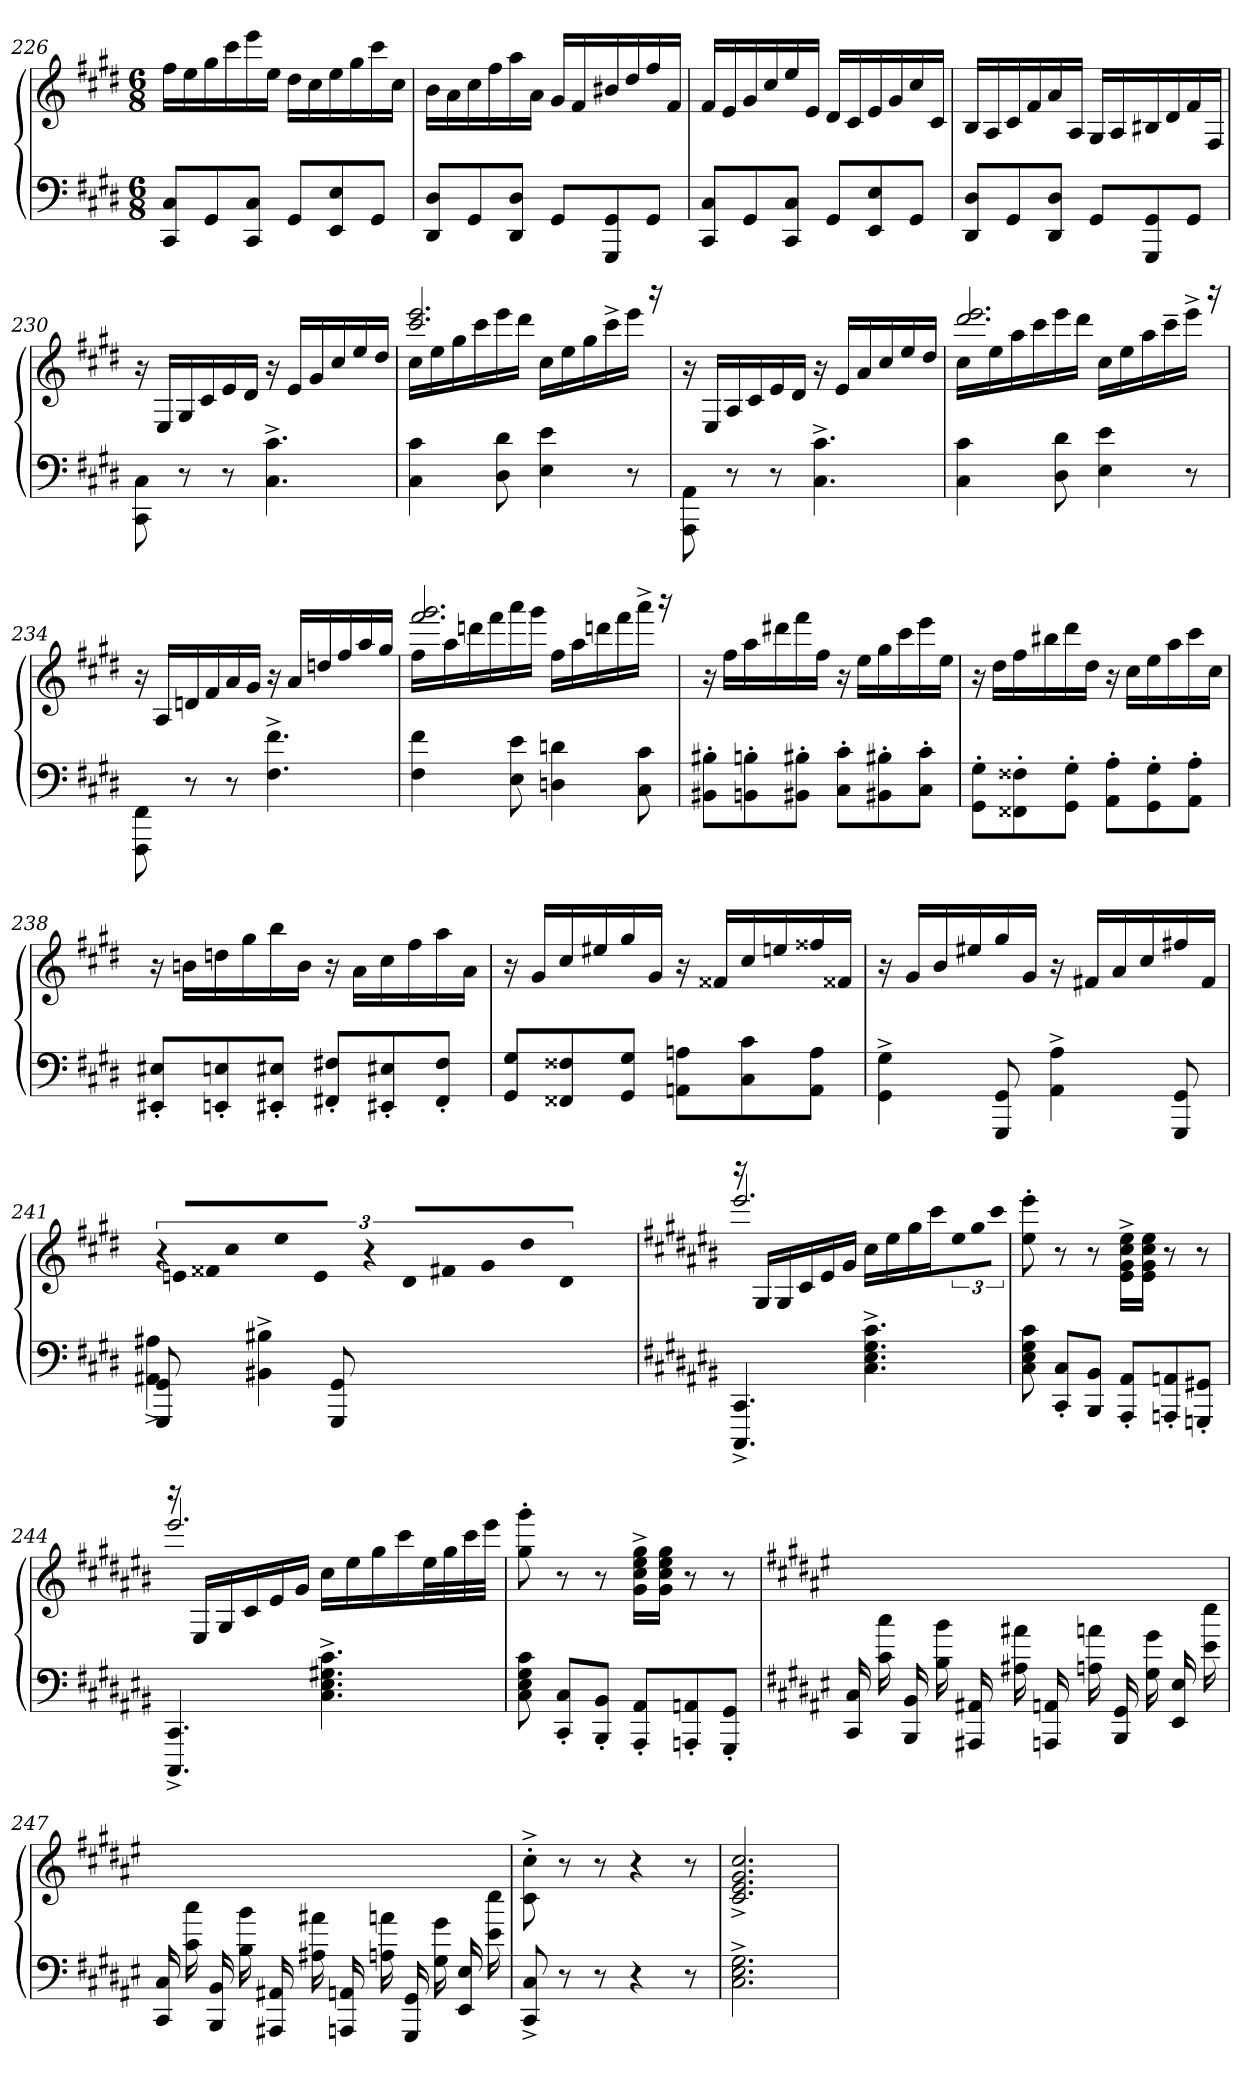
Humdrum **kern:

**kern	**kern
*part1	*part1
*staff2	*staff1
*clefF4	*clefG2
*k[f#c#g#d#]	*k[f#c#g#d#]
*M6/8	*M6/8
=226	=226
8C#i/ 8CC#i/L	16ff#j\LL
.	16eej\
8GG#i/	16gg#j\
.	16ccc#j\
8C#i/ 8CC#i/J	16eeej\
.	16eej\JJ
8GG#i/L	16dd#j\LL
.	16cc#j\
8Ei/ 8EEi/	16eej\
.	16gg#j\
8GG#i/J	16ccc#j\
.	16cc#j\JJ
!!LO:LB:g=z
=227	=227
8D#i/ 8DD#i/L	16bj\LL
.	16aj\
8GG#i/	16cc#j\
.	16ff#j\
8D#i/ 8DD#i/J	16aaj\
.	16aj\JJ
8GG#i/L	16g#j/LL
.	16f#j/
8GG#i/ 8GGG#i/	16b#Xj/
.	16dd#j/
8GG#i/J	16ff#j/
.	16f#j/JJ
=228	=228
8C#i/ 8CC#i/L	16f#j/LL
.	16ej/
8GG#i/	16g#j/
.	16cc#j/
8C#i/ 8CC#i/J	16eej/
.	16ej/JJ
8GG#i/L	16d#j/LL
.	16c#j/
8Ei/ 8EEi/	16ej/
.	16g#j/
8GG#i/J	16cc#j/
.	16c#j/JJ
=229	=229
8D#i/ 8DD#i/L	16Bj/LL
.	16Aj/
8GG#i/	16c#j/
.	16f#j/
8D#i/ 8DD#i/J	16aj/
.	16Aj/JJ
8GG#i/L	16G#j/LL
.	16Aj/
8GG#i/ 8GGG#i/	16B#Xj/
.	16d#j/
8GG#i/J	16f#j/
.	16F#j/JJ
!!LO:LB:g=z
=230	=230
8CC#i\ 8C#i\	16r
.	16Ej/LL
8r	16G#j/
.	16c#j/
8r	16ej/
.	16d#j/JJ
4.C#i^>\ 4.c#i^>\	16r
.	16ej/LL
.	16g#j/
.	16cc#j/
.	16eej/
.	16dd#j/JJ
=231	=231
*	*^
4C#i\ 4c#i\	16cc#j\LL	2.ccc#Z/ 2.eeeZ/
.	16eej\	.
.	16gg#j\	.
.	16ccc#j\	.
8D#i\ 8d#i\	16eeej\	.
.	16ddd#j\JJ	.
4Ei\ 4ei\	16cc#j\LL	.
.	16eej\	.
.	16gg#j\	.
.	16ccc#^>j\	.
8r	16eeej\JJ	.
.	16r	.
*	*v	*v
=232	=232
8AAAi\ 8AAi\	16r
.	16Ej/LL
8r	16Aj/
.	16c#j/
8r	16ej/
.	16d#j/JJ
4.C#i^>\ 4.c#i^>\	16r
.	16ej/LL
.	16aj/
.	16cc#j/
.	16eej/
.	16dd#j/JJ
!!LO:PB:g=z
=233	=233
*	*^
4C#i\ 4c#i\	16cc#j\LL	2.ddd#Z/ 2.eeeZ/
.	16eej\	.
.	16aaj\	.
.	16ccc#j\	.
8D#i\ 8d#i\	16eeej\	.
.	16ddd#j\JJ	.
4Ei\ 4ei\	16cc#j\LL	.
.	16eej\	.
.	16aaj\	.
.	16ccc#~>j\	.
8r	16eee^>j\JJ	.
.	16r	.
*	*v	*v
=234	=234
8FFF#i\ 8FF#i\	16r
.	16Aj/LL
8r	16dnj/
.	16f#j/
8r	16aj/
.	16g#j/JJ
4.F#i^>\ 4.f#i^>\	16r
.	16aj/LL
.	16ddnj/
.	16ff#j/
.	16aaj/
.	16gg#j/JJ
=235	=235
*	*^
4F#i\ 4f#i\	16ff#j\LL	2.fff#Z/ 2.ggg#Z/
.	16aaj\	.
.	16dddnj\	.
.	16fff#j\	.
8Ei\ 8ei\	16aaaj\	.
.	16ggg#j\JJ	.
4Dni\ 4dni\	16ff#j\LL	.
.	16aaj\	.
.	16dddnj\	.
.	16fff#j\	.
8C#i\ 8c#i\	16aaa^>j\JJ	.
.	16r	.
*	*v	*v
!!LO:LB:g=z
=236	=236
8BB#Xi'>\ 8B#Xi'>\L	16r
.	16ff#j\LL
8BBni'>\ 8Bni'>\	16aaj\
.	16ddd#Xj\
8BB#Xi'>\ 8B#Xi'>\J	16fff#j\
.	16ff#j\JJ
8C#i'>\ 8c#i'>\L	16r
.	16eej\LL
8BB#Xi'>\ 8B#Xi'>\	16gg#j\
.	16ccc#j\
8C#i'>\ 8c#i'>\J	16eeej\
.	16eej\JJ
=237	=237
8GG#i'>\ 8G#i'>\L	16r
.	16dd#j\LL
8FF##Xi'>\ 8F##Xi'>\	16ff#j\
.	16bb#Xj\
8GG#i'>\ 8G#i'>\J	16ddd#j\
.	16dd#j\JJ
8AAi'>\ 8Ai'>\L	16r
.	16cc#j\LL
8GG#i'>\ 8G#i'>\	16eej\
.	16aaj\
8AAi'>\ 8Ai'>\J	16ccc#j\
.	16cc#j\JJ
=238	=238
8E#Xi'</ 8EE#Xi'</L	16r
.	16bnj\LL
8Eni'</ 8EEni'</	16ddnj\
.	16gg#j\
8E#Xi'</ 8EE#Xi'</J	16bbj\
.	16bj\JJ
8F#Xi'</ 8FF#Xi'</L	16r
.	16aj\LL
8E#Xi'</ 8EE#Xi'</	16cc#j\
.	16ff#j\
8F#i'</ 8FF#i'</J	16aaj\
.	16aj\JJ
!!LO:LB:g=z
=239	=239
8G#i/ 8GG#i/L	16r
.	16g#j/LL
8F##Xi/ 8FF##Xi/	16cc#j/
.	16ee#Xj/
8G#i/ 8GG#i/J	16gg#j/
.	16g#j/JJ
8AAni\ 8Ani\L	16r
.	16f##Xj/LL
8C#i\ 8c#i\	16cc#j/
.	16eenj/
8AAi\ 8Ai\J	16ff##Xj/
.	16f##Xj/JJ
=240	=240
4GG#i^<\ 4G#i^<\	16r
.	16g#j/LL
.	16bj/
.	16ee#Xj/
8GG#i/ 8GGG#i/	16gg#j/
.	16g#j/JJ
4AAi^<\ 4Ai^<\	16r
.	16f#Xj/LL
.	16aj/
.	16cc#j/
8GG#i/ 8GGG#i/	16ff#Xj/
.	16f#j/JJ
=241	=241
*^	*
!	!	!LO:N:vis=16
8GG#Z/ 8GGG#Z/	4AA#Xi^<\ 4A#Xi^<\	24r
!	!	!LO:N:vis=16
.	.	24enj/LL
!	!	!LO:N:vis=16
.	.	24f##Xj/
2ryy	.	16cc#j/
.	.	16eej/
.	4BB#Xi^<\ 4B#Xi^<\	16ej/JJ
.	.	16r
.	.	16d#j/LL
.	.	16f#Xj/
.	8GG#i/ 8GGG#i/	16g#j/
.	.	16dd#j/
8ryy	8ryy	16d#j/JJ
.	.	16ryy
*v	*v	*
!!LO:LB:g=z
=242	=242
*k[f#c#g#d#a#e#b#]	*k[f#c#g#d#a#e#b#]
*	*^
4.CC#i^>/ 4.CCC#i^>/	16r	2.eee#Z/
.	16G#j/LL	.
.	16G#j/	.
.	16c#j/	.
.	16e#j/	.
.	16g#j/JJ	.
4.C#i^>\ 4.E#i^>\ 4.G#i^>\ 4.c#i^>\	16cc#j\LL	.
.	16ee#j\	.
.	16gg#j\	.
.	16ccc#j\	.
!	!LO:N:vis=16	!
.	24ee#j\	.
!	!LO:N:vis=16	!
.	24gg#j\	.
!	!LO:N:vis=16	!
.	24ccc#j\JJ	.
*	*v	*v
=243	=243
8C#i\ 8E#i\ 8G#i\ 8c#i\	8ee#j'>\ 8eee#j'>\
8C#i'</ 8CC#i'</L	8r
8BB#i/ 8BBB#i/J	8r
8AA#i'</ 8AAA#i'</L	16e#j^>\ 16g#j^>\ 16ee#j^>\ 16cc#j^>\LL
.	16e#j\ 16g#j\ 16cc#j\ 16ee#j\JJ
8AAni'</ 8AAAni'</	8r
8GG#Xi'</ 8GGGni'</J	8r
=244	=244
*	*^
4.CC#i^>/ 4.CCC#i^>/	16r	2.eee#Z/
.	16E#j/LL	.
.	16G#j/	.
.	16c#j/	.
.	16e#j/	.
.	16g#j/JJ	.
4.C#i^>\ 4.E#i^>\ 4.G#Xi^>\ 4.c#i^>\	16cc#j\LL	.
.	16ee#j\	.
.	16gg#j\	.
.	16ccc#j\	.
.	32ee#j\L	.
.	32gg#j\	.
.	32ccc#j\	.
.	32eee#j\JJJ	.
*	*v	*v
=245	=245
8C#i\ 8E#i\ 8G#i\ 8c#i\	8gg#j'>\ 8ggg#j'>\
8C#i'</ 8CC#i'</L	8r
8BB#i'</ 8BBB#i'</J	8r
8AA#i'</ 8AAA#i'</L	16g#j^>\ 16cc#j^>\ 16ee#j^>\ 16gg#j^>\LL
.	16g#j\ 16cc#j\ 16ee#j\ 16gg#j\JJ
8AAni'</ 8AAAni'</	8r
8GG#i'</ 8GGG#i'</J	8r
!!LO:LB:g=z
=246	=246
*k[f#c#g#d#a#e#]	*k[f#c#g#d#a#e#]
16C#j/ 16CC#j/	2.ryy
16c#j\ 16cc#j\	.
16BBj/ 16BBBj/	.
16Bj\ 16bj\	.
16AA#Xj/ 16AAA#Xj/	.
16A#Xj\ 16a#Xj\	.
16AAnj/ 16AAAnj/	.
16Anj\ 16anj\	.
16GG#j/ 16BBBj/	.
16G#j\ 16g#j\	.
16E#j/ 16EE#j/	.
16e#j\ 16ee#j\	.
=247	=247
16C#j/ 16CC#j/	2.ryy
16c#j\ 16cc#j\	.
16BBj/ 16BBBj/	.
16Bj\ 16bj\	.
16AA#Xj/ 16AAA#Xj/	.
16A#Xj\ 16a#Xj\	.
16AAnj/ 16AAAnj/	.
16Anj\ 16anj\	.
16GG#j/ 16GGG#j/	.
16G#j\ 16g#j\	.
16E#j/ 16EE#j/	.
16e#j\ 16ee#j\	.
=248	=248
8C#i^</ 8CC#i^</	8c#j'>^>\ 8cc#j'>^>\
8r	8r
8r	8r
4r	4r
8r	8r
=249	=249
2.C#i^>\ 2.E#i^>\ 2.G#i^>\	2.cc#j^>/ 2.g#j^>/ 2.e#j^>/ 2.c#j^>/
=	=
*-	*-
